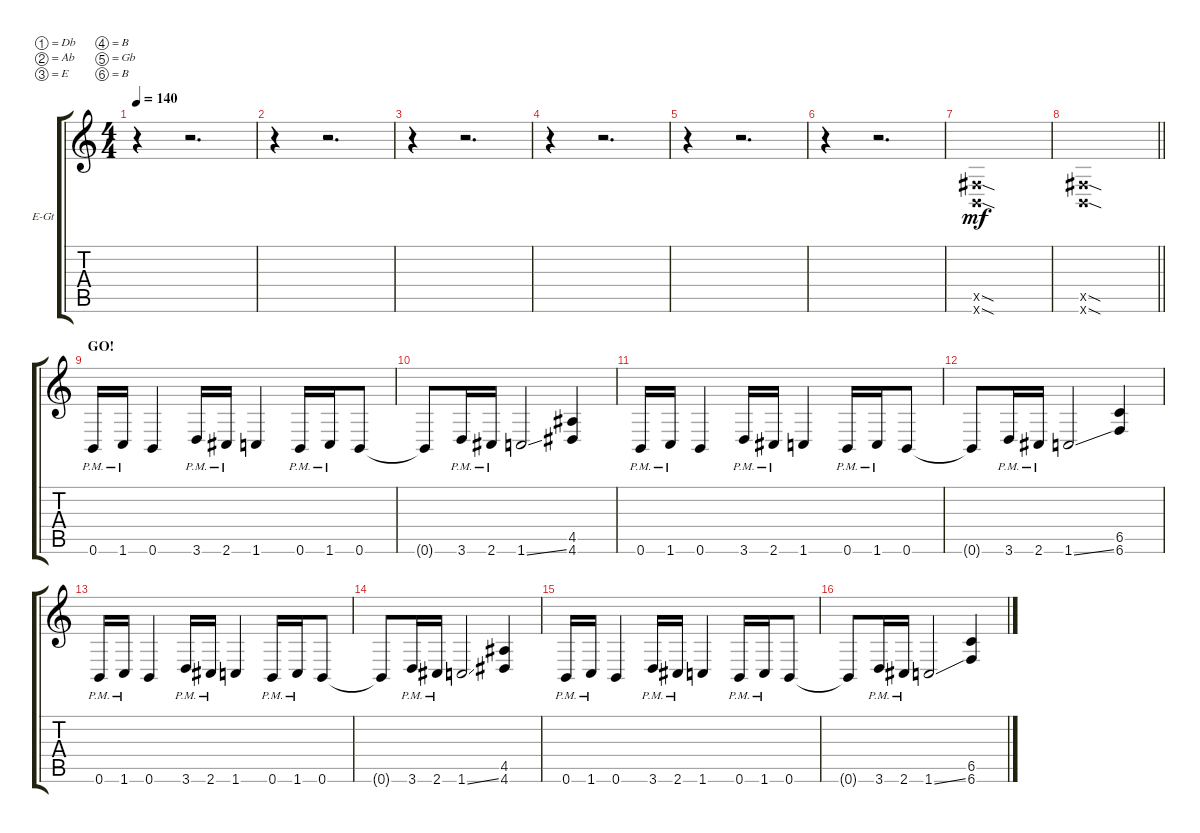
\bracketExtendMode groupsimilarinstruments
\firstSystemTrackNameOrientation horizontal
\otherSystemsTrackNameOrientation horizontal
\track ("Ahrue Luster" "E-Gt") {instrument distortionguitar}
\staff {score tabs}
\tuning (Db4 Ab3 E3 B2 Gb2 B1)
\ts (4 4)
\beaming (8 2 2 2 2)
\tempo 140
\clef g2
\ks c
r.4{dy mf instrument distortionguitar} r.2{d} |
r.4 r.2{d} |
r.4 r.2{d} |
r.4 r.2{d} |
r.4 r.2{d} |
r.4 r.2{d} |
(0.5{sod x} 0.6{sod x}).1 |
\barLineRight lightlight
(0.5{sod x} 0.6{sod x}).1 |
\section ("" "GO!")
0.6{pm}.16 1.6{pm}.16 0.6.4 3.6{pm}.16 2.6{pm}.16 1.6.4 0.6{pm}.16 1.6{pm}.16 0.6.8 |
0.6{t}.8 3.6{pm}.16 2.6{pm}.16 1.6{ss}.2 (4.5 4.6).4 |
0.6{pm}.16 1.6{pm}.16 0.6.4 3.6{pm}.16 2.6{pm}.16 1.6.4 0.6{pm}.16 1.6{pm}.16 0.6.8 |
0.6{t}.8 3.6{pm}.16 2.6{pm}.16 1.6{ss}.2 (6.5 6.6).4 |
0.6{pm}.16 1.6{pm}.16 0.6.4 3.6{pm}.16 2.6{pm}.16 1.6.4 0.6{pm}.16 1.6{pm}.16 0.6.8 |
0.6{t}.8 3.6{pm}.16 2.6{pm}.16 1.6{ss}.2 (4.5 4.6).4 |
0.6{pm}.16 1.6{pm}.16 0.6.4 3.6{pm}.16 2.6{pm}.16 1.6.4 0.6{pm}.16 1.6{pm}.16 0.6.8 |
0.6{t}.8 3.6{pm}.16 2.6{pm}.16 1.6{ss}.2 (6.5 6.6).4
